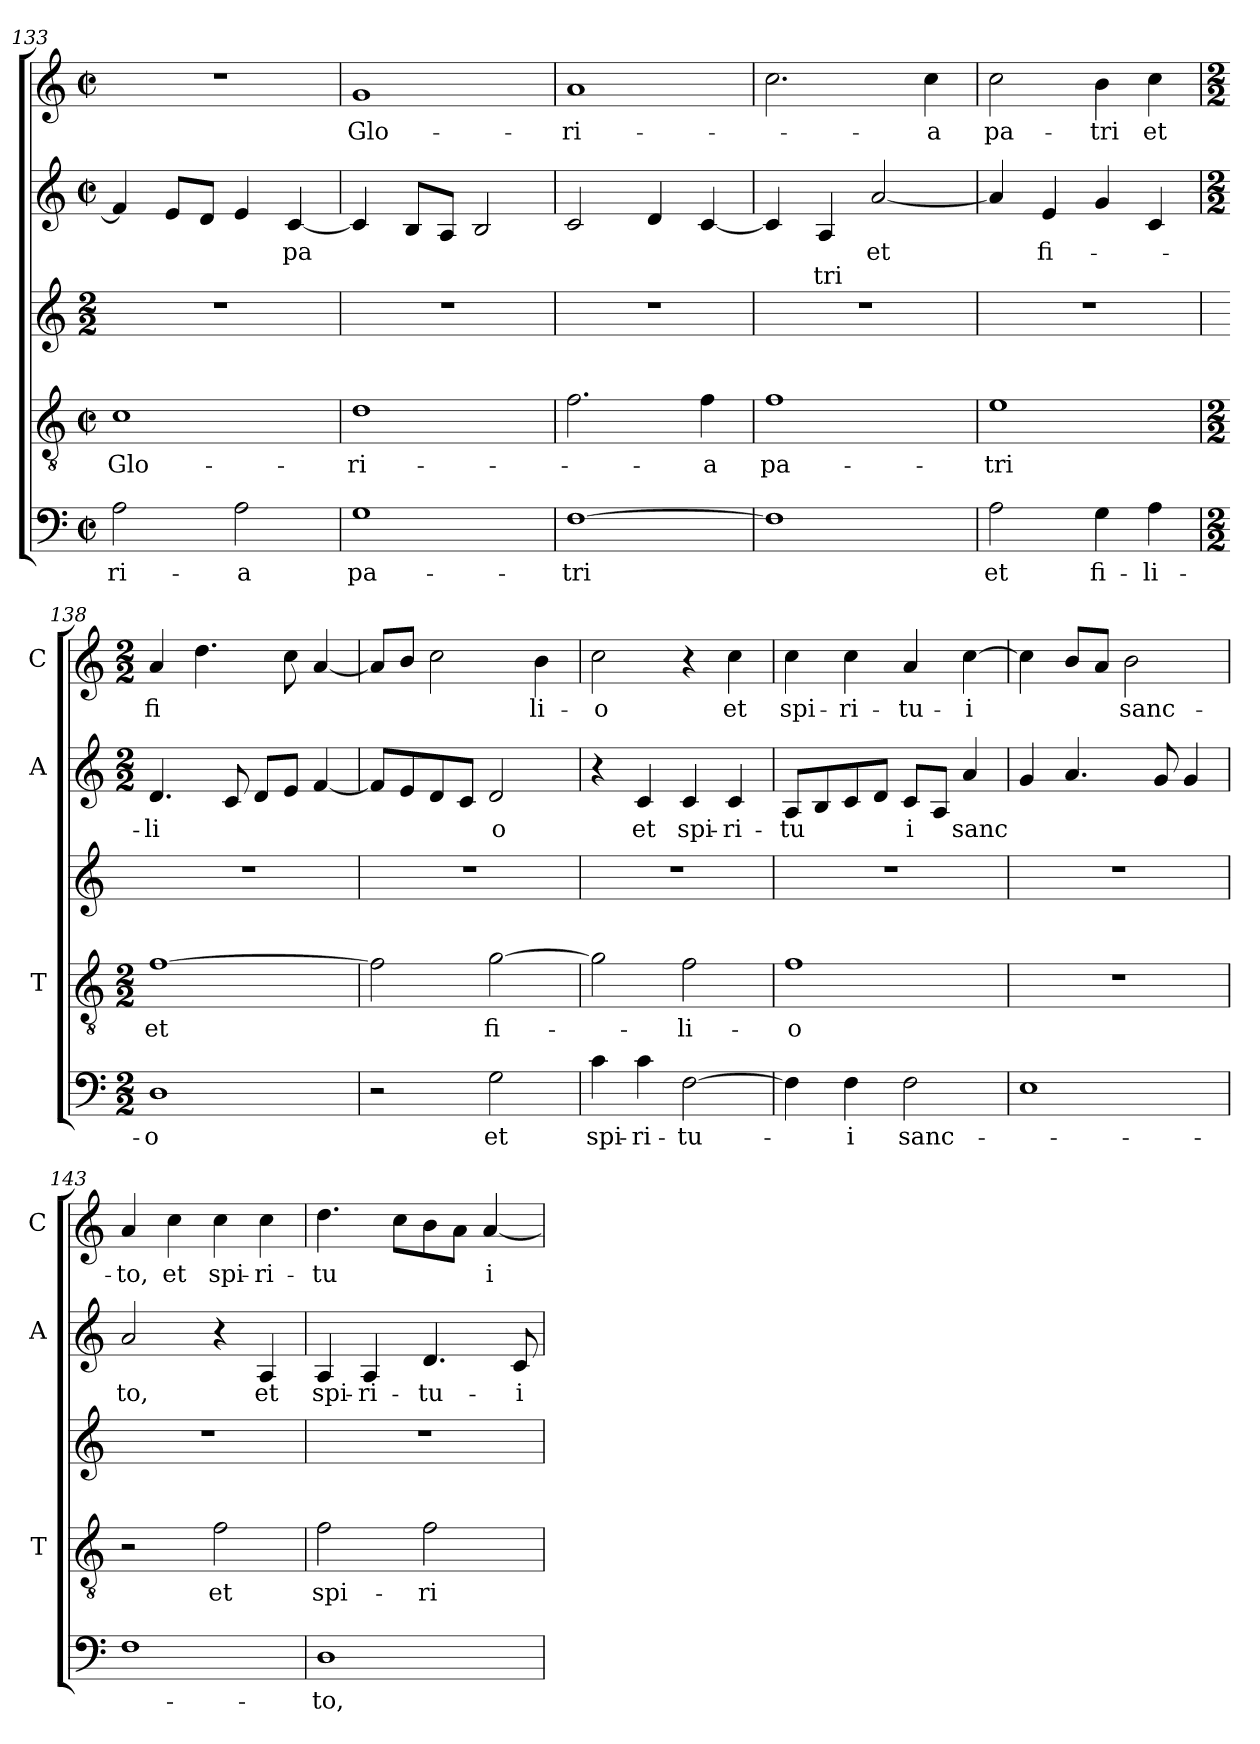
**kern	**text	**kern	**text	**kern	**kern	**text	**text	**kern	**text
*part5	*part5	*part4	*part4	*part3	*part2	*part2	*part2	*part1	*part1
*staff5	*staff5	*staff4	*staff4	*staff3	*staff2	*staff2	*staff2	*staff1	*staff1
*	*	*I'T	*	*	*I'A	*	*	*I'C	*
*clefF4	*	*clefGv2	*	*clefG2	*clefG2	*	*	*clefG2	*
*k[]	*	*k[]	*	*k[]	*k[]	*	*	*k[]	*
*C:	*	*C:	*	*C:	*C:	*	*	*C:	*
*M2/2	*	*M2/2	*	*M2/2	*M2/2	*	*	*M2/2	*
*met(c|)	*	*met(c|)	*	*	*met(c|)	*	*	*met(c|)	*
=133	=133	=133	=133	=133	=133	=133	=133	=133	=133
!	!LO:LY:b	!	!LO:LY:b	!	!	!	!	!	!
2A\	-ri-	1c	Glo-	1r	4f/]	.	.	1r	.
.	.	.	.	.	8e/L	.	.	.	.
.	.	.	.	.	8d/J	.	.	.	.
!	!LO:LY:b	!	!	!	!	!	!	!	!
2A\	-a	.	.	.	4e/	.	.	.	.
!	!	!	!	!	!	!LO:LY:b	!	!	!
.	.	.	.	.	[4c/	pa	.	.	.
=134	=134	=134	=134	=134	=134	=134	=134	=134	=134
!	!LO:LY:b	!	!LO:LY:b	!	!	!	!	!	!LO:LY:b
1G	pa-	1d	-ri-	1r	4c/]	.	.	1g	Glo-
.	.	.	.	.	8B/L	.	.	.	.
.	.	.	.	.	8A/J	.	.	.	.
.	.	.	.	.	2B/	.	.	.	.
=135	=135	=135	=135	=135	=135	=135	=135	=135	=135
!	!LO:LY:b	!	!	!	!	!	!	!	!LO:LY:b
[1F	-tri	2.f\	.	1r	2c/	.	.	1a	-ri-
.	.	.	.	.	4d/	.	.	.	.
!	!	!	!LO:LY:b	!	!	!	!	!	!
.	.	4f\	-a	.	[4c/	.	.	.	.
=136	=136	=136	=136	=136	=136	=136	=136	=136	=136
!	!	!	!LO:LY:b	!	!	!	!	!	!
1F]	.	1f	pa-	1r	4c/]	.	.	2.cc\	.
!	!	!	!	!	!	!	!LO:LY:b	!	!
.	.	.	.	.	4A/	.	tri	.	.
!	!	!	!	!	!	!LO:LY:b	!	!	!
.	.	.	.	.	[2a/	et	.	.	.
!	!	!	!	!	!	!	!	!	!LO:LY:b
.	.	.	.	.	.	.	.	4cc\	-a
=137	=137	=137	=137	=137	=137	=137	=137	=137	=137
!	!LO:LY:b	!	!LO:LY:b	!	!	!	!	!	!LO:LY:b
2A\	et	1e	-tri	1r	4a/]	.	.	2cc\	pa-
!	!	!	!	!	!	!LO:LY:b	!	!	!
.	.	.	.	.	4e/	fi-	.	.	.
!	!LO:LY:b	!	!	!	!	!	!	!	!LO:LY:b
4G\	fi-	.	.	.	4g/	.	.	4b\	-tri
!	!LO:LY:b	!	!	!	!	!	!	!	!LO:LY:b
4A\	-li-	.	.	.	4c/	.	.	4cc\	et
!!LO:LB:g=z
=138	=138	=138	=138	=138	=138	=138	=138	=138	=138
*M2/2	*	*M2/2	*	*	*M2/2	*	*	*M2/2	*
!	!LO:LY:b	!	!LO:LY:b	!	!	!LO:LY:b	!	!	!LO:LY:b
1D	-­o	[1f	et	1r	4.d/	-­li	.	4a/	fi
.	.	.	.	.	.	.	.	4.dd\	.
.	.	.	.	.	8c/	.	.	.	.
.	.	.	.	.	8d/L	.	.	.	.
.	.	.	.	.	8e/J	.	.	8cc\	.
.	.	.	.	.	[4f/	.	.	[4a/	.
=139	=139	=139	=139	=139	=139	=139	=139	=139	=139
2r	.	2f\]	.	1r	8f/L]	.	.	8a/L]	.
.	.	.	.	.	8e/	.	.	8b/J	.
.	.	.	.	.	8d/	.	.	2cc\	.
.	.	.	.	.	8c/J	.	.	.	.
!	!LO:LY:b	!	!LO:LY:b	!	!	!LO:LY:b	!	!	!
2G\	et	[2g\	fi-	.	2d/	o	.	.	.
!	!	!	!	!	!	!	!	!	!LO:LY:b
.	.	.	.	.	.	.	.	4b\	li-
=140	=140	=140	=140	=140	=140	=140	=140	=140	=140
!	!LO:LY:b	!	!	!	!	!	!	!	!LO:LY:b
4c\	spi-	2g\]	.	1r	4r	.	.	2cc\	-o
!	!LO:LY:b	!	!	!	!	!LO:LY:b	!	!	!
4c\	-ri-	.	.	.	4c/	et	.	.	.
!	!LO:LY:b	!	!LO:LY:b	!	!	!LO:LY:b	!	!	!
[2F\	-tu-	2f\	-li-	.	4c/	spi-	.	4r	.
!	!	!	!	!	!	!LO:LY:b	!	!	!LO:LY:b
.	.	.	.	.	4c/	-ri-	.	4cc\	et
=141	=141	=141	=141	=141	=141	=141	=141	=141	=141
!	!	!	!LO:LY:b	!	!	!LO:LY:b	!	!	!LO:LY:b
4F\]	.	1f	-o	1r	8A/L	-tu	.	4cc\	spi-
.	.	.	.	.	8B/	.	.	.	.
!	!LO:LY:b	!	!	!	!	!	!	!	!LO:LY:b
4F\	-i	.	.	.	8c/	.	.	4cc\	-ri-
.	.	.	.	.	8d/J	.	.	.	.
!	!LO:LY:b	!	!	!	!	!LO:LY:b	!	!	!LO:LY:b
2F\	sanc-	.	.	.	8c/L	i	.	4a/	-tu-
.	.	.	.	.	8A/J	.	.	.	.
!	!	!	!	!	!	!LO:LY:b	!	!	!LO:LY:b
.	.	.	.	.	4a/	sanc	.	[4cc\	-i
=142	=142	=142	=142	=142	=142	=142	=142	=142	=142
1E	.	1r	.	1r	4g/	.	.	4cc\]	.
.	.	.	.	.	4.a/	.	.	8b/L	.
.	.	.	.	.	.	.	.	8a/J	.
!	!	!	!	!	!	!	!	!	!LO:LY:b
.	.	.	.	.	.	.	.	2b\	sanc-
.	.	.	.	.	8g/	.	.	.	.
.	.	.	.	.	4g/	.	.	.	.
=143	=143	=143	=143	=143	=143	=143	=143	=143	=143
!	!	!	!	!	!	!LO:LY:b	!	!	!LO:LY:b
1F	.	2r	.	1r	2a/	to,	.	4a/	-to,
!	!	!	!	!	!	!	!	!	!LO:LY:b
.	.	.	.	.	.	.	.	4cc\	et
!	!	!	!LO:LY:b	!	!	!	!	!	!LO:LY:b
.	.	2f\	et	.	4r	.	.	4cc\	spi-
!	!	!	!	!	!	!LO:LY:b	!	!	!LO:LY:b
.	.	.	.	.	4A/	et	.	4cc\	-ri-
!!LO:LB:g=z
=144	=144	=144	=144	=144	=144	=144	=144	=144	=144
!	!LO:LY:b	!	!LO:LY:b	!	!	!LO:LY:b	!	!	!LO:LY:b
1D	-­to,	2f\	spi-	1r	4A/	spi-	.	4.dd\	-­tu
!	!	!	!	!	!	!LO:LY:b	!	!	!
.	.	.	.	.	4A/	-ri-	.	.	.
.	.	.	.	.	.	.	.	8cc\L	.
!	!	!	!LO:LY:b	!	!	!LO:LY:b	!	!	!
.	.	2f\	-ri-	.	4.d/	-tu-	.	8b\	.
.	.	.	.	.	.	.	.	8a\J	.
!	!	!	!	!	!	!	!	!	!LO:LY:b
.	.	.	.	.	.	.	.	[4a/	i
!	!	!	!	!	!	!LO:LY:b	!	!	!
.	.	.	.	.	8c/	-i	.	.	.
=	=	=	=	=	=	=	=	=	=
*-	*-	*-	*-	*-	*-	*-	*-	*-	*-
